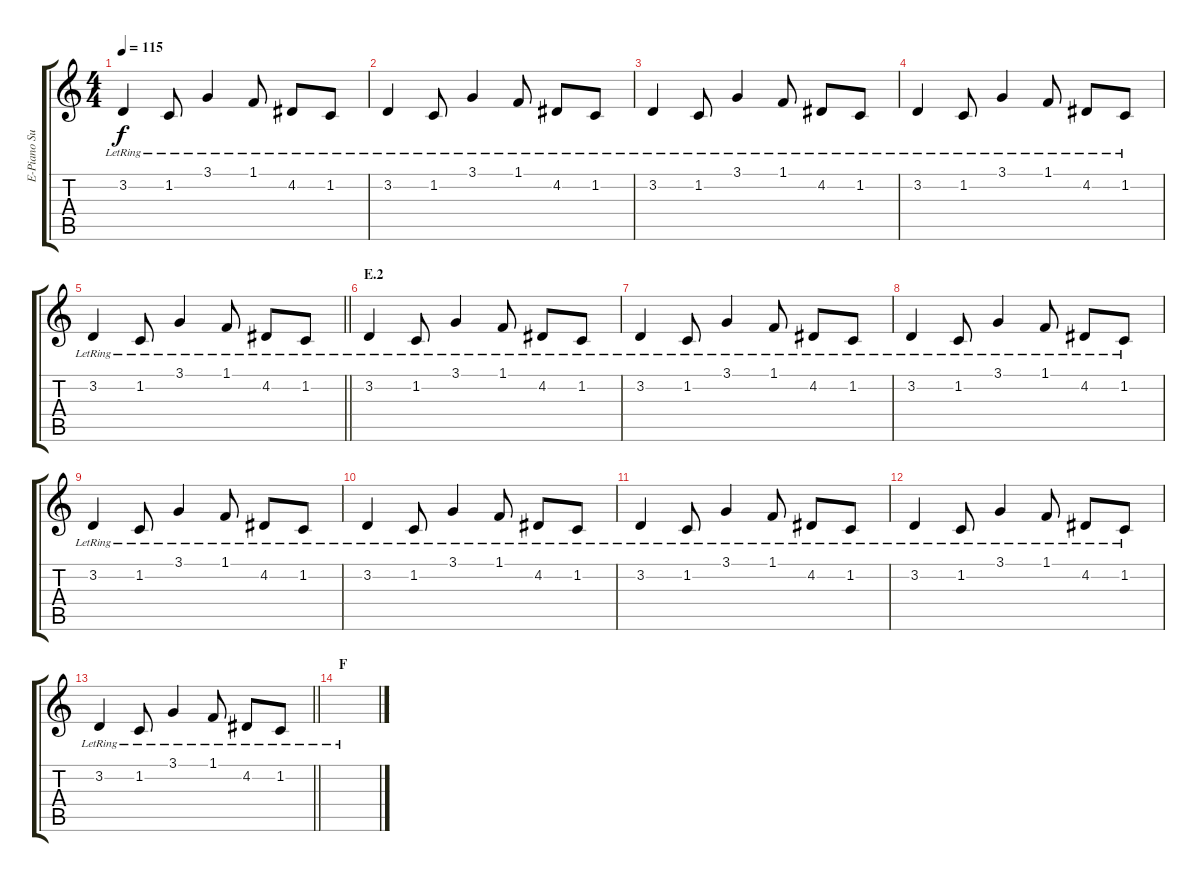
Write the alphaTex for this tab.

\track ("E-Piano Sustain" "E-Piano Su") {instrument honkytonkpiano}
\staff {score tabs}
\tuning (E4 B3 G3 D3 A2 E2) {hide}
\ts (4 4)
\tempo 115
\clef g2
\ks c
3.2{lr}.4{dy f} 1.2{lr}.8 3.1{lr}.4 1.1{lr}.8 4.2{lr}.8 1.2{lr}.8 |
3.2{lr}.4 1.2{lr}.8 3.1{lr}.4 1.1{lr}.8 4.2{lr}.8 1.2{lr}.8 |
3.2{lr}.4 1.2{lr}.8 3.1{lr}.4 1.1{lr}.8 4.2{lr}.8 1.2{lr}.8 |
3.2{lr}.4 1.2{lr}.8 3.1{lr}.4 1.1{lr}.8 4.2{lr}.8 1.2{lr}.8 |
\barLineRight lightlight
3.2{lr}.4 1.2{lr}.8 3.1{lr}.4 1.1{lr}.8 4.2{lr}.8 1.2{lr}.8 |
\section ("" "E.2")
3.2{lr}.4 1.2{lr}.8 3.1{lr}.4 1.1{lr}.8 4.2{lr}.8 1.2{lr}.8 |
3.2{lr}.4 1.2{lr}.8 3.1{lr}.4 1.1{lr}.8 4.2{lr}.8 1.2{lr}.8 |
3.2{lr}.4 1.2{lr}.8 3.1{lr}.4 1.1{lr}.8 4.2{lr}.8 1.2{lr}.8 |
3.2{lr}.4 1.2{lr}.8 3.1{lr}.4 1.1{lr}.8 4.2{lr}.8 1.2{lr}.8 |
3.2{lr}.4 1.2{lr}.8 3.1{lr}.4 1.1{lr}.8 4.2{lr}.8 1.2{lr}.8 |
3.2{lr}.4 1.2{lr}.8 3.1{lr}.4 1.1{lr}.8 4.2{lr}.8 1.2{lr}.8 |
3.2{lr}.4 1.2{lr}.8 3.1{lr}.4 1.1{lr}.8 4.2{lr}.8 1.2{lr}.8 |
\barLineRight lightlight
3.2{lr}.4 1.2{lr}.8 3.1{lr}.4 1.1{lr}.8 4.2{lr}.8 1.2{lr}.8 |
\section ("" "F")
